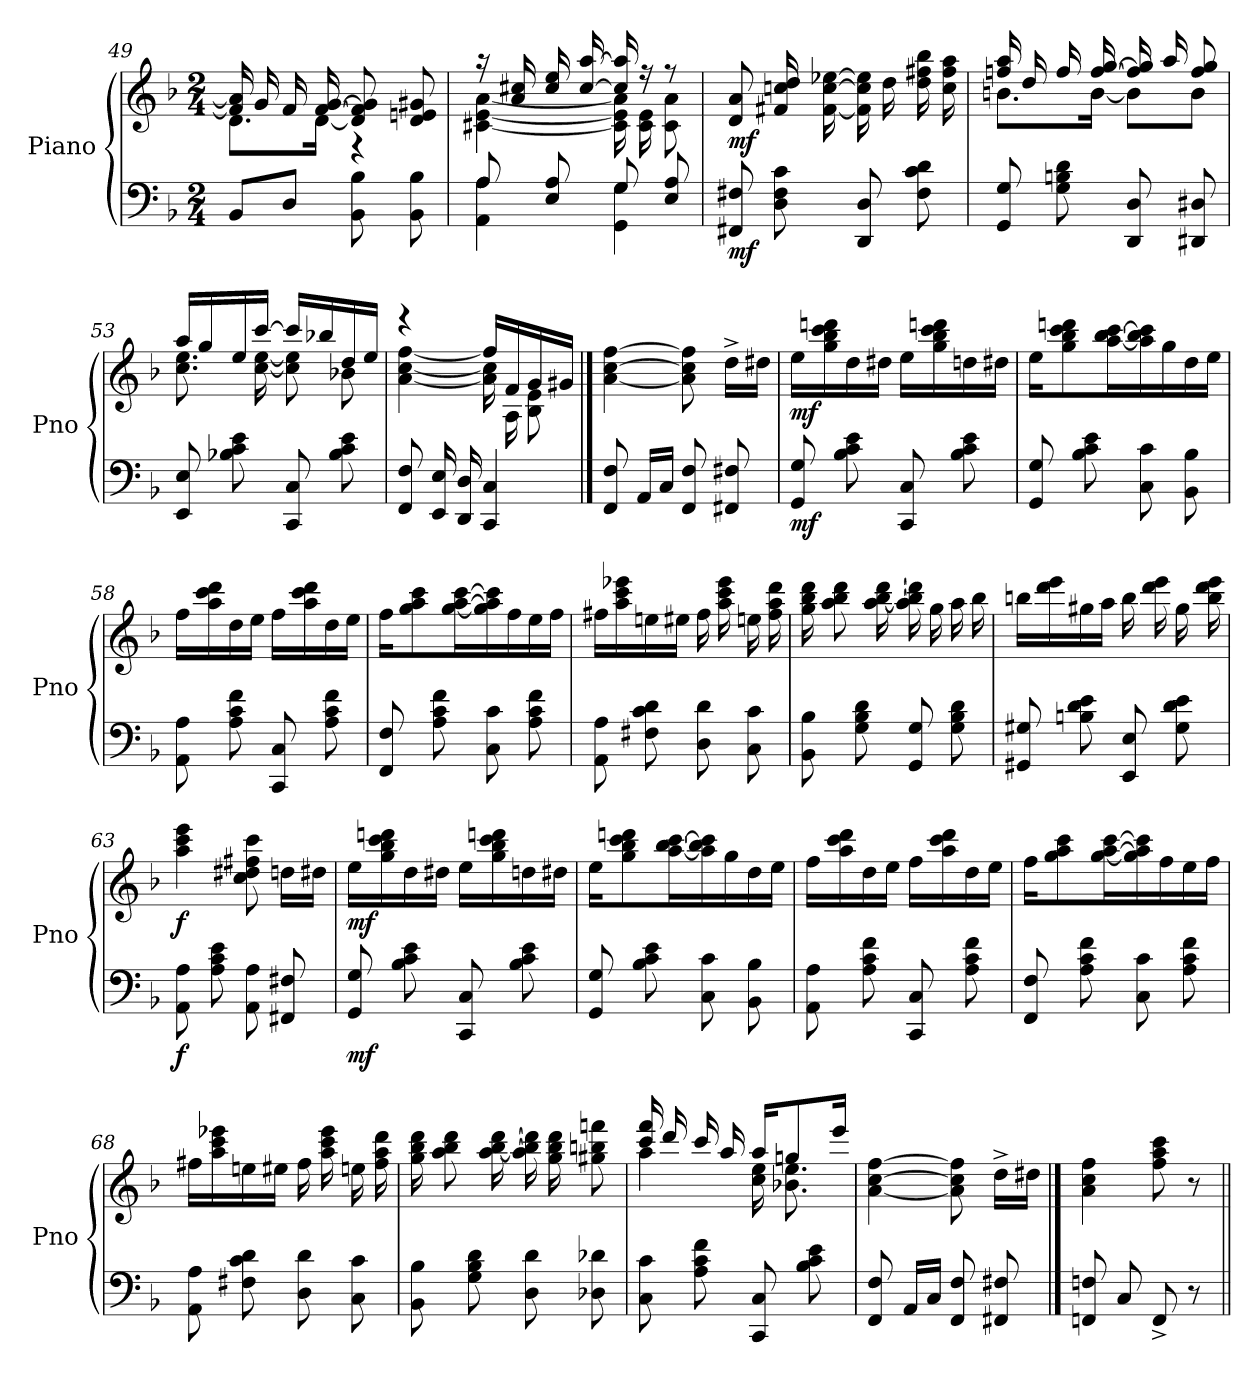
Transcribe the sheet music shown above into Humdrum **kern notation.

**kern	**dynam	**kern	**dynam
*part2	*part2	*part1	*part1
*staff2	*staff2	*staff1	*staff1
*I"Piano	*	*I"Piano	*
*I'Pno	*	*I'Pno	*
*clefF4	*	*clefG2	*
*k[b-]	*	*k[b-]	*
*M2/4	*	*M2/4	*
=49	=49	=49	=49
*	*	*^	*
8BB-/L	.	16f/] 16a/]	8.d\L	.
.	.	16g/	.	.
8D/J	.	16f/	.	.
.	.	[16f/ [16g/	[16d\Jk	.
8BB-\ 8B-\	.	8d/] 8f/] 8g/]	4r	.
!	!LO:DY:b	!	!	!LO:DY:b
8BB-\ 8B-\	other-dynamics	8d/ 8en/ 8g#X/	.	other-dynamics
=50	=50	=50	=50	=50
*^	*	*	*	*
8A/	4AA\ 4A\	.	16r	[4c#X\ [4e\ [4a\	.
.	.	.	16a/ 16cc#X/	.	.
8E/ 8A/	.	.	16cc#/ 16ee/	.	.
.	.	.	[16cc#/ [16aa/	.	.
8G/	4GG\ 4G\	.	16cc#/] 16aa/]	16c#\] 16e\] 16a\]	.
.	.	.	16r	16c#\ 16e\	.
8E/ 8A/	.	.	8r	8c#\ 8a\	.
*v	*v	*	*	*	*
!!LO:PB:g=z
=51	=51	=51	=51	=51
!	!LO:DY:b	!	!	!LO:DY:b
*	*	*v	*v	*
8FF#X/ 8F#X/	mf	8d/ 8a/	mf
8D\ 8F#\ 8c\	.	16f#X/ 16ccn/ 16dd/	.
.	.	[16f#\ [16cc\ [16ee-X\	.
8DD/ 8D/	.	16f#\] 16cc\] 16ee-\]	.
.	.	16dd\	.
8F#\ 8c\ 8d\	.	16dd\ 16ff#X\ 16bb-\	.
.	.	16cc\ 16ff#\ 16aa\	.
=52	=52	=52	=52
*	*	*^	*
8GG/ 8G/	.	16ffn/ 16aa/	8.bn\L	.
.	.	16dd/	.	.
8G\ 8Bn\ 8d\	.	16ff/	.	.
.	.	[16ff/ [16gg/	[16b\Jk	.
8DD/ 8D/	.	16ff/] 16gg/]	8b\L]	.
.	.	16aa/	.	.
8DD#X/ 8D#X/	.	8ff/ 8gg/	8b\J	.
=53	=53	=53	=53	=53
8EE/ 8E/	.	16aa/LL	8.cc\ 8.ee\	.
.	.	16gg/	.	.
8B-X\ 8c\ 8e\	.	16ee/	.	.
.	.	[16ccc/JJ	[16cc\ [16ee\	.
8CC/ 8C/	.	16ccc/LL]	8cc\] 8ee\]	.
.	.	16bb-X/	.	.
8B-\ 8c\ 8e\	.	16dd/	8b-X\	.
.	.	16ee/JJ	.	.
=54	=54	=54	=54	=54
8FF/ 8F/	.	4r	[4a\ [4cc\ [4ff\	.
16EE/ 16E/	.	.	.	.
16DD/ 16D/	.	.	.	.
4CC/ 4C/	.	16ff/LL]	16a\] 16cc\]	.
.	.	16f/	16A\	.
.	.	16g/	8B-\ 8e\	.
!	!	!	!	!LO:DY:b
.	.	16g#X/JJ	.	other-dynamics
*	*	*v	*v	*
!!LO:LB:g=z
==55	==55	==55	==55
8FF/ 8F/	.	[4a\ [4cc\ [4ff\	.
16AA/LL	.	.	.
16C/JJ	.	.	.
8FF/ 8F/	.	8a\] 8cc\] 8ff\]	.
8FF#X/ 8F#X/	.	16dd^\LL	.
.	.	16dd#X\JJ	.
=56!|	=56!|	=56!|	=56!|
!	!LO:DY:b	!	!LO:DY:b
8GG/ 8G/	mf	16ee\LL	mf
.	.	16gg\ 16bb-\ 16ccc\ 16dddn\	.
8B-\ 8c\ 8e\	.	16dd\	.
.	.	16dd#X\JJ	.
8CC/ 8C/	.	16ee\LL	.
.	.	16gg\ 16bb-\ 16ccc\ 16dddn\	.
8B-\ 8c\ 8e\	.	16ddn\	.
.	.	16dd#X\JJ	.
=57	=57	=57	=57
8GG/ 8G/	.	16ee\KL	.
.	.	8gg\ 8bb-\ 8ccc\ 8dddn\	.
8B-\ 8c\ 8e\	.	.	.
.	.	[16aa\ [16bb-\ [16ccc\L	.
8C\ 8c\	.	16aa\] 16bb-\] 16ccc\]	.
.	.	16gg\	.
8BB-\ 8B-\	.	16dd\	.
.	.	16ee\JJ	.
=58	=58	=58	=58
8AA\ 8A\	.	16ff\LL	.
.	.	16aa\ 16ccc\ 16ddd\	.
8A\ 8c\ 8f\	.	16dd\	.
.	.	16ee\JJ	.
8CC/ 8C/	.	16ff\LL	.
.	.	16aa\ 16ccc\ 16ddd\	.
8A\ 8c\ 8f\	.	16dd\	.
.	.	16ee\JJ	.
!!LO:LB:g=z
=59	=59	=59	=59
8FF/ 8F/	.	16ff\KL	.
.	.	8gg\ 8aa\ 8ccc\	.
8A\ 8c\ 8f\	.	.	.
.	.	[16gg\ [16aa\ [16ccc\L	.
8C\ 8c\	.	16gg\] 16aa\] 16ccc\]	.
.	.	16ff\	.
8A\ 8c\ 8f\	.	16ee\	.
.	.	16ff\JJ	.
=60	=60	=60	=60
8AA\ 8A\	.	16ff#X\LL	.
.	.	16aa\ 16ccc\ 16eee-X\	.
8F#X\ 8c\ 8d\	.	16een\	.
.	.	16ee#X\JJ	.
8D\ 8d\	.	16ff#\	.
.	.	16aa\ 16ccc\ 16eee-\	.
8C\ 8c\	.	16een\	.
.	.	16ff#\ 16aa\ 16ddd\	.
=61	=61	=61	=61
8BB-\ 8B-\	.	16gg\ 16bb-\ 16ddd\	.
.	.	8aa\ 8bb-\ 8ddd\	.
8G\ 8B-\ 8d\	.	.	.
.	.	[16aa\ [16bb-\ [16ddd\	.
8GG/ 8G/	.	16aa\] 16bb-\] 16ddd\]	.
.	.	16gg\	.
8G\ 8B-\ 8d\	.	16aa\	.
.	.	16bb-\	.
=62	=62	=62	=62
8GG#X/ 8G#X/	.	16bbn\LL	.
.	.	16ddd\ 16eee\	.
8Bn\ 8d\ 8e\	.	16gg#X\	.
.	.	16aa\JJ	.
8EE/ 8E/	.	16bb\	.
.	.	16ddd\ 16eee\	.
8G#\ 8d\ 8e\	.	16gg#\	.
!	!	!	!LO:DY:b
.	.	16bb\ 16ddd\ 16eee\	other-dynamics
!!LO:LB:g=z
=63	=63	=63	=63
!	!LO:DY:b	!	!LO:DY:b
8AA\ 8A\	f	4aa\ 4ccc\ 4eee\	f
8A\ 8c\ 8e\	.	.	.
8AA\ 8A\	.	8cc\ 8dd#X\ 8ff#X\ 8ccc\	.
8FF#X/ 8F#X/	.	16ddn\LL	.
.	.	16dd#X\JJ	.
=64	=64	=64	=64
!	!LO:DY:b	!	!LO:DY:b
8GG/ 8G/	mf	16ee\LL	mf
.	.	16gg\ 16bb-\ 16ccc\ 16dddn\	.
8B-\ 8c\ 8e\	.	16dd\	.
.	.	16dd#X\JJ	.
8CC/ 8C/	.	16ee\LL	.
.	.	16gg\ 16bb-\ 16ccc\ 16dddn\	.
8B-\ 8c\ 8e\	.	16ddn\	.
.	.	16dd#X\JJ	.
=65	=65	=65	=65
8GG/ 8G/	.	16ee\KL	.
.	.	8gg\ 8bb-\ 8ccc\ 8dddn\	.
8B-\ 8c\ 8e\	.	.	.
.	.	[16aa\ [16bb-\ [16ccc\L	.
8C\ 8c\	.	16aa\] 16bb-\] 16ccc\]	.
.	.	16gg\	.
8BB-\ 8B-\	.	16dd\	.
.	.	16ee\JJ	.
=66	=66	=66	=66
8AA\ 8A\	.	16ff\LL	.
.	.	16aa\ 16ccc\ 16ddd\	.
8A\ 8c\ 8f\	.	16dd\	.
.	.	16ee\JJ	.
8CC/ 8C/	.	16ff\LL	.
.	.	16aa\ 16ccc\ 16ddd\	.
8A\ 8c\ 8f\	.	16dd\	.
.	.	16ee\JJ	.
=67	=67	=67	=67
8FF/ 8F/	.	16ff\KL	.
.	.	8gg\ 8aa\ 8ccc\	.
8A\ 8c\ 8f\	.	.	.
.	.	[16gg\ [16aa\ [16ccc\L	.
8C\ 8c\	.	16gg\] 16aa\] 16ccc\]	.
.	.	16ff\	.
8A\ 8c\ 8f\	.	16ee\	.
.	.	16ff\JJ	.
!!LO:LB:g=z
=68	=68	=68	=68
8AA\ 8A\	.	16ff#X\LL	.
.	.	16aa\ 16ccc\ 16eee-X\	.
8F#X\ 8c\ 8d\	.	16een\	.
.	.	16ee#X\JJ	.
8D\ 8d\	.	16ff#\	.
.	.	16aa\ 16ccc\ 16eee-\	.
8C\ 8c\	.	16een\	.
.	.	16ff#\ 16aa\ 16ddd\	.
=69	=69	=69	=69
8BB-\ 8B-\	.	16gg\ 16bb-\ 16ddd\	.
.	.	8aa\ 8bb-\ 8ddd\	.
8G\ 8B-\ 8d\	.	.	.
.	.	[16aa\ [16bb-\ [16ddd\	.
8D\ 8d\	.	16aa\] 16bb-\] 16ddd\]	.
.	.	16gg\ 16bb-\ 16ddd\	.
8D-X\ 8d-X\	.	8gg#X\ 8bbn\ 8fffn\	.
=70	=70	=70	=70
*	*	*^	*
8C\ 8c\	.	16ccc/ 16fff/	4aa\	.
.	.	16ddd/	.	.
8A\ 8c\ 8f\	.	16ccc/	.	.
.	.	16aa/	.	.
8CC/ 8C/	.	16aa/KL	16cc\ 16ee\	.
.	.	8ggn/	8.b-X\ 8.ee\	.
8B-\ 8c\ 8e\	.	.	.	.
.	.	16eee/Jk	.	.
*	*	*v	*v	*
=71	=71	=71	=71
8FF/ 8F/	.	[4a\ [4cc\ [4ff\	.
16AA/LL	.	.	.
16C/JJ	.	.	.
8FF/ 8F/	.	8a\] 8cc\] 8ff\]	.
8FF#X/ 8F#X/	.	16dd^\LL	.
.	.	16dd#X\JJ	.
==72	==72	==72	==72
8FFn/ 8Fn/	.	4a\ 4cc\ 4ff\	.
8C/	.	.	.
8FF^/	.	8ff\ 8aa\ 8ccc\	.
8r	.	8r	.
=||	=||	=||	=||
*-	*-	*-	*-
